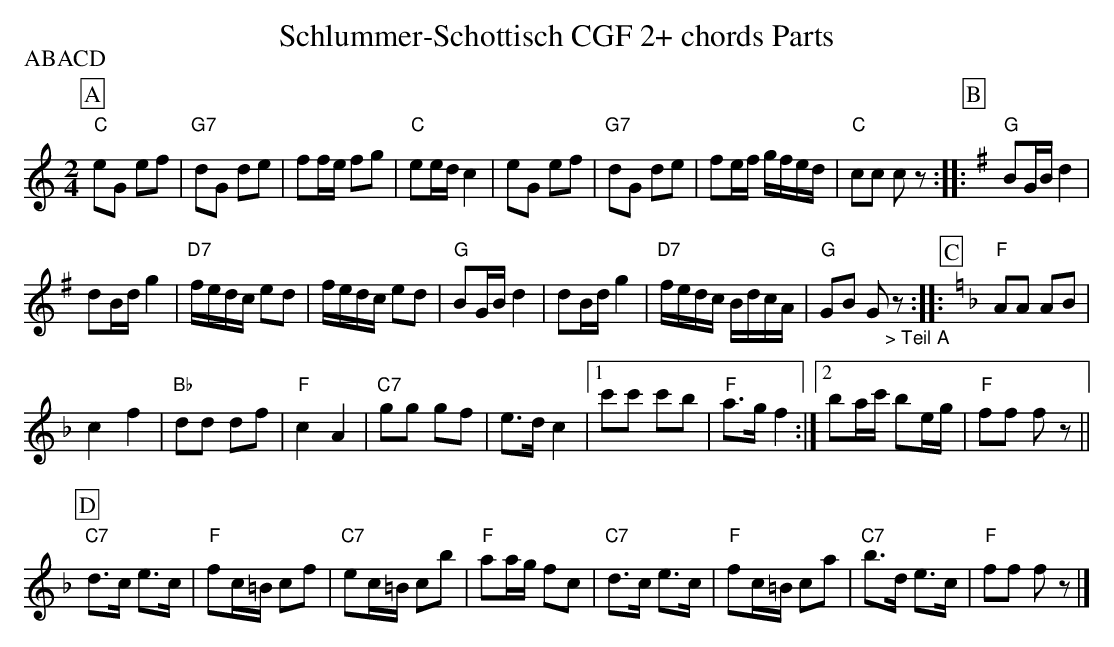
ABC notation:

X:1
T:Schlummer-Schottisch CGF 2+ chords Parts
P:ABACD
M:2/4
L:1/8
K:Cmaj%%MIDI gchordon
[P:A] "C"eG ef | "G7"dG de | ff/2e/2 fg | "C"ee/2d/2 c2 | eG ef | "G7"dG de | fe/2f/2 g/2f/2e/2d/2 | "C"cc cz :: [P:B] [K:Gmaj] "G"BG/2B/2 d2 |
dB/2d/2g2 | "D7"f/2e/2d/2c/2 ed | f/2e/2d/2c/2 ed | "G"BG/2B/2 d2 | dB/2d/2 g2 | "D7"f/2e/2d/2c/2 B/2d/2c/2A/2 | "G"GB G"_> Teil A"z ::[P:C][K:Fmaj] "F"AA AB |
c2f2 | "Bb"dd df | "F"c2A2 | "C7"gg gf | e>dc2 |1 c'c' c'b | "F"a>gf2 :|2 ba/2c'/2 be/2g/2 | "F"ff fz ||
[P:D] "C7"d>c e>c | "F"fc/2=B/2 cf | "C7"ec/2=B/2 cb | "F"aa/2g/2 fc | "C7"d>c e>c | "F"fc/2=B/2 ca | "C7"b>d e>c | "F"ff fz |]
